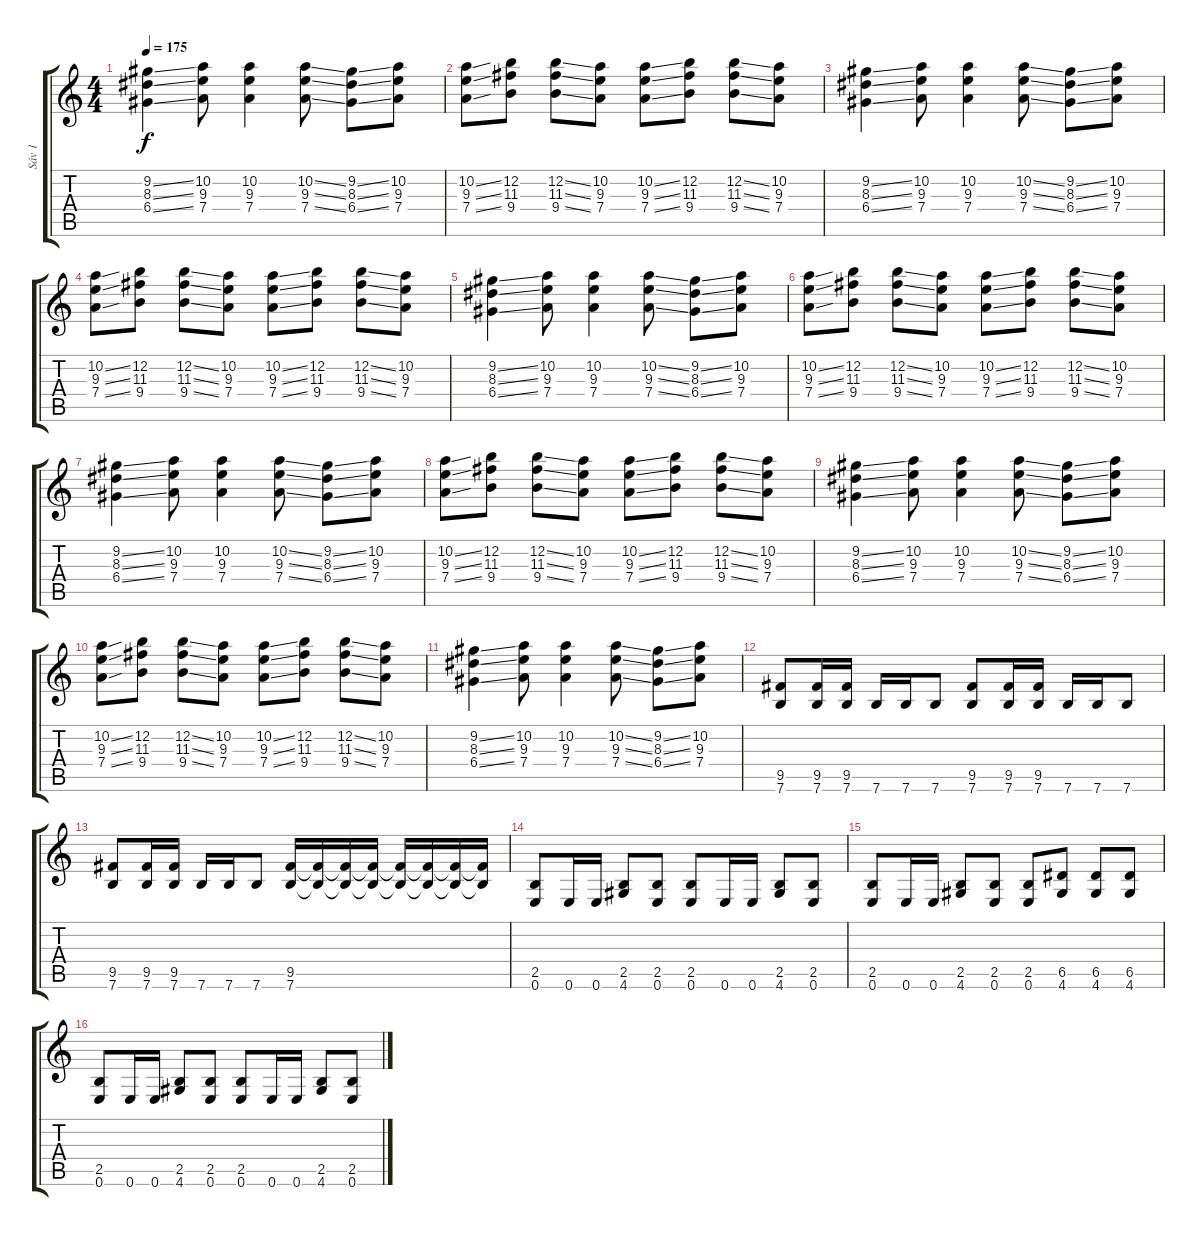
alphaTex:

\track ("Sáv 1" "Sáv 1") {instrument distortionguitar}
\staff {score tabs}
\tuning (E4 B3 G3 D3 A2 E2) {hide}
\ts (4 4)
\tempo 175
\clef g2
\ks c
(9.2{ss} 8.3{ss} 6.4{ss}).4{dy f} (10.2 9.3 7.4).8 (10.2 9.3 7.4).4 (10.2{ss} 9.3{ss} 7.4{ss}).8 (9.2{ss} 8.3{ss} 6.4{ss}).8 (10.2 9.3 7.4).8 |
(10.2{ss} 9.3{ss} 7.4{ss}).8 (12.2 11.3 9.4).8 (12.2{ss} 11.3{ss} 9.4{ss}).8 (10.2 9.3 7.4).8 (10.2{ss} 9.3{ss} 7.4{ss}).8 (12.2 11.3 9.4).8 (12.2{ss} 11.3{ss} 9.4{ss}).8 (10.2 9.3 7.4).8 |
(9.2{ss} 8.3{ss} 6.4{ss}).4 (10.2 9.3 7.4).8 (10.2 9.3 7.4).4 (10.2{ss} 9.3{ss} 7.4{ss}).8 (9.2{ss} 8.3{ss} 6.4{ss}).8 (10.2 9.3 7.4).8 |
(10.2{ss} 9.3{ss} 7.4{ss}).8 (12.2 11.3 9.4).8 (12.2{ss} 11.3{ss} 9.4{ss}).8 (10.2 9.3 7.4).8 (10.2{ss} 9.3{ss} 7.4{ss}).8 (12.2 11.3 9.4).8 (12.2{ss} 11.3{ss} 9.4{ss}).8 (10.2 9.3 7.4).8 |
(9.2{ss} 8.3{ss} 6.4{ss}).4 (10.2 9.3 7.4).8 (10.2 9.3 7.4).4 (10.2{ss} 9.3{ss} 7.4{ss}).8 (9.2{ss} 8.3{ss} 6.4{ss}).8 (10.2 9.3 7.4).8 |
(10.2{ss} 9.3{ss} 7.4{ss}).8 (12.2 11.3 9.4).8 (12.2{ss} 11.3{ss} 9.4{ss}).8 (10.2 9.3 7.4).8 (10.2{ss} 9.3{ss} 7.4{ss}).8 (12.2 11.3 9.4).8 (12.2{ss} 11.3{ss} 9.4{ss}).8 (10.2 9.3 7.4).8 |
(9.2{ss} 8.3{ss} 6.4{ss}).4 (10.2 9.3 7.4).8 (10.2 9.3 7.4).4 (10.2{ss} 9.3{ss} 7.4{ss}).8 (9.2{ss} 8.3{ss} 6.4{ss}).8 (10.2 9.3 7.4).8 |
(10.2{ss} 9.3{ss} 7.4{ss}).8 (12.2 11.3 9.4).8 (12.2{ss} 11.3{ss} 9.4{ss}).8 (10.2 9.3 7.4).8 (10.2{ss} 9.3{ss} 7.4{ss}).8 (12.2 11.3 9.4).8 (12.2{ss} 11.3{ss} 9.4{ss}).8 (10.2 9.3 7.4).8 |
(9.2{ss} 8.3{ss} 6.4{ss}).4 (10.2 9.3 7.4).8 (10.2 9.3 7.4).4 (10.2{ss} 9.3{ss} 7.4{ss}).8 (9.2{ss} 8.3{ss} 6.4{ss}).8 (10.2 9.3 7.4).8 |
(10.2{ss} 9.3{ss} 7.4{ss}).8 (12.2 11.3 9.4).8 (12.2{ss} 11.3{ss} 9.4{ss}).8 (10.2 9.3 7.4).8 (10.2{ss} 9.3{ss} 7.4{ss}).8 (12.2 11.3 9.4).8 (12.2{ss} 11.3{ss} 9.4{ss}).8 (10.2 9.3 7.4).8 |
(9.2{ss} 8.3{ss} 6.4{ss}).4 (10.2 9.3 7.4).8 (10.2 9.3 7.4).4 (10.2{ss} 9.3{ss} 7.4{ss}).8 (9.2{ss} 8.3{ss} 6.4{ss}).8 (10.2 9.3 7.4).8 |
(9.5 7.6).8 (9.5 7.6).16 (9.5 7.6).16 7.6.16 7.6.16 7.6.8 (9.5 7.6).8 (9.5 7.6).16 (9.5 7.6).16 7.6.16 7.6.16 7.6.8 |
(9.5 7.6).8 (9.5 7.6).16 (9.5 7.6).16 7.6.16 7.6.16 7.6.8 (9.5 7.6).16 (9.5{t} 7.6{t}).16 (9.5{t} 7.6{t}).16 (9.5{t} 7.6{t}).16 (9.5{t} 7.6{t}).16 (9.5{t} 7.6{t}).16 (9.5{t} 7.6{t}).16 (9.5{t} 7.6{t}).16 |
(2.5 0.6).8 0.6.16 0.6.16 (2.5 4.6).8 (2.5 0.6).8 (2.5 0.6).8 0.6.16 0.6.16 (2.5 4.6).8 (2.5 0.6).8 |
(2.5 0.6).8 0.6.16 0.6.16 (2.5 4.6).8 (2.5 0.6).8 (2.5 0.6).8 (6.5 4.6).8 (6.5 4.6).8 (6.5 4.6).8 |
(2.5 0.6).8 0.6.16 0.6.16 (2.5 4.6).8 (2.5 0.6).8 (2.5 0.6).8 0.6.16 0.6.16 (2.5 4.6).8 (2.5 0.6).8
